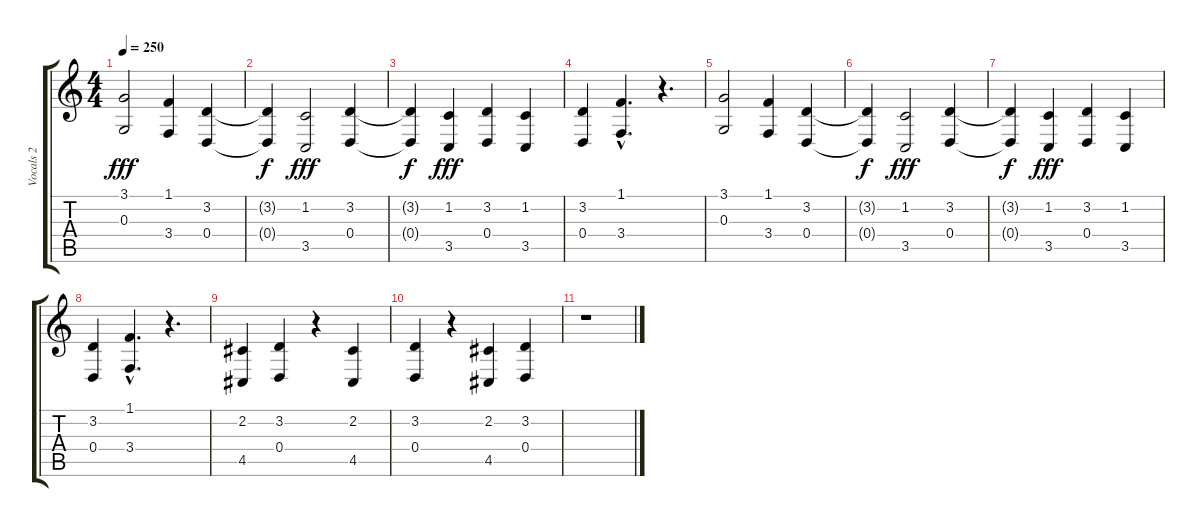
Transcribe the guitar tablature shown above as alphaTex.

\track ("Vocals 2" "Vocals 2") {instrument altosax}
\staff {score tabs}
\tuning (E4 B3 G3 D3 A2 E2) {hide}
\ts (4 4)
\tempo 250
\clef g2
\ks c
(3.1 0.3).2{dy fff} (1.1 3.4).4 (3.2 0.4).4 |
(3.2{t} 0.4{t}).4{dy f} (1.2 3.5).2{dy fff} (3.2 0.4).4 |
(3.2{t} 0.4{t}).4{dy f} (1.2 3.5).4{dy fff} (3.2 0.4).4 (1.2 3.5).4 |
(3.2 0.4).4 (1.1{hac} 3.4{hac}).4{d} r.4{d} |
(3.1 0.3).2 (1.1 3.4).4 (3.2 0.4).4 |
(3.2{t} 0.4{t}).4{dy f} (1.2 3.5).2{dy fff} (3.2 0.4).4 |
(3.2{t} 0.4{t}).4{dy f} (1.2 3.5).4{dy fff} (3.2 0.4).4 (1.2 3.5).4 |
(3.2 0.4).4 (1.1{hac} 3.4{hac}).4{d} r.4{d} |
(2.2 4.5).4 (3.2 0.4).4 r.4 (2.2 4.5).4 |
(3.2 0.4).4 r.4 (2.2 4.5).4 (3.2 0.4).4 |
r.1
